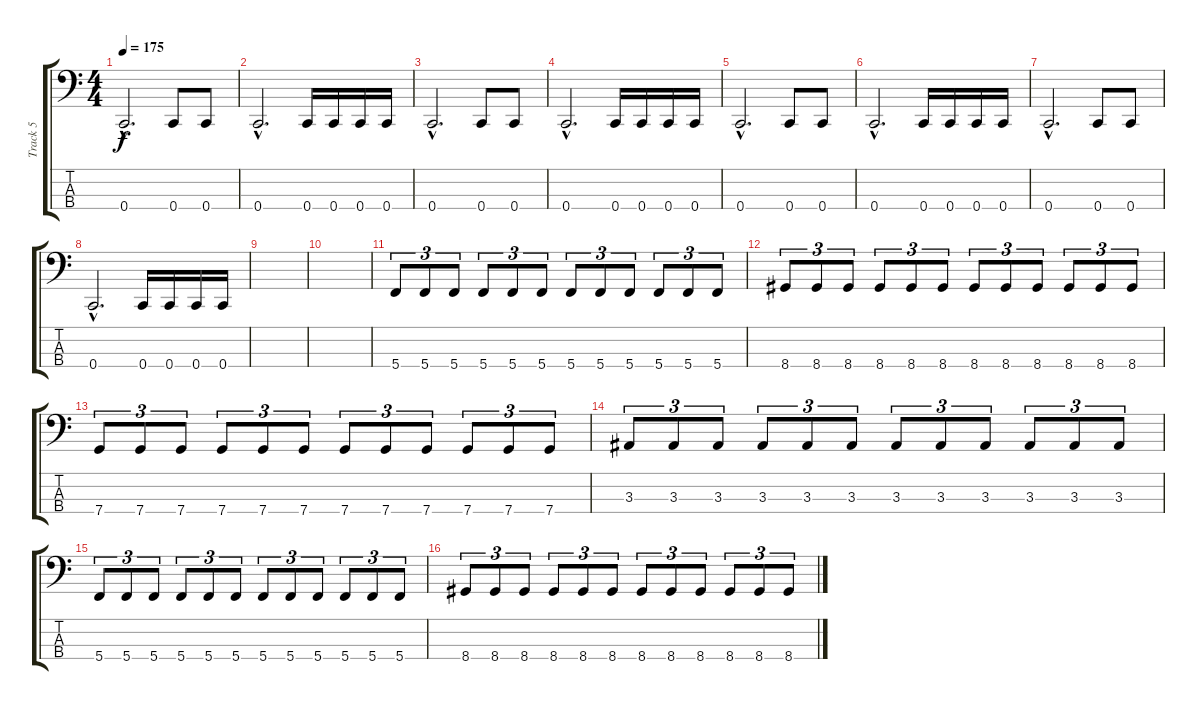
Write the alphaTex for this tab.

\track ("Track 5" "Track 5") {instrument electricbasspick}
\staff {score tabs}
\tuning (F2 C2 G1 C1) {hide}
\ts (4 4)
\tempo 175
\clef f4
\ks c
0.4{hac}.2{d dy f} 0.4.8 0.4.8 |
0.4{hac}.2{d} 0.4.16 0.4.16 0.4.16 0.4.16 |
0.4{hac}.2{d} 0.4.8 0.4.8 |
0.4{hac}.2{d} 0.4.16 0.4.16 0.4.16 0.4.16 |
0.4{hac}.2{d} 0.4.8 0.4.8 |
0.4{hac}.2{d} 0.4.16 0.4.16 0.4.16 0.4.16 |
0.4{hac}.2{d} 0.4.8 0.4.8 |
0.4{hac}.2{d} 0.4.16 0.4.16 0.4.16 0.4.16 |
|
|
5.4.8{tu (3 2)} 5.4.8{tu (3 2)} 5.4.8{tu (3 2)} 5.4.8{tu (3 2)} 5.4.8{tu (3 2)} 5.4.8{tu (3 2)} 5.4.8{tu (3 2)} 5.4.8{tu (3 2)} 5.4.8{tu (3 2)} 5.4.8{tu (3 2)} 5.4.8{tu (3 2)} 5.4.8{tu (3 2)} |
8.4.8{tu (3 2)} 8.4.8{tu (3 2)} 8.4.8{tu (3 2)} 8.4.8{tu (3 2)} 8.4.8{tu (3 2)} 8.4.8{tu (3 2)} 8.4.8{tu (3 2)} 8.4.8{tu (3 2)} 8.4.8{tu (3 2)} 8.4.8{tu (3 2)} 8.4.8{tu (3 2)} 8.4.8{tu (3 2)} |
7.4.8{tu (3 2)} 7.4.8{tu (3 2)} 7.4.8{tu (3 2)} 7.4.8{tu (3 2)} 7.4.8{tu (3 2)} 7.4.8{tu (3 2)} 7.4.8{tu (3 2)} 7.4.8{tu (3 2)} 7.4.8{tu (3 2)} 7.4.8{tu (3 2)} 7.4.8{tu (3 2)} 7.4.8{tu (3 2)} |
3.3.8{tu (3 2)} 3.3.8{tu (3 2)} 3.3.8{tu (3 2)} 3.3.8{tu (3 2)} 3.3.8{tu (3 2)} 3.3.8{tu (3 2)} 3.3.8{tu (3 2)} 3.3.8{tu (3 2)} 3.3.8{tu (3 2)} 3.3.8{tu (3 2)} 3.3.8{tu (3 2)} 3.3.8{tu (3 2)} |
5.4.8{tu (3 2)} 5.4.8{tu (3 2)} 5.4.8{tu (3 2)} 5.4.8{tu (3 2)} 5.4.8{tu (3 2)} 5.4.8{tu (3 2)} 5.4.8{tu (3 2)} 5.4.8{tu (3 2)} 5.4.8{tu (3 2)} 5.4.8{tu (3 2)} 5.4.8{tu (3 2)} 5.4.8{tu (3 2)} |
8.4.8{tu (3 2)} 8.4.8{tu (3 2)} 8.4.8{tu (3 2)} 8.4.8{tu (3 2)} 8.4.8{tu (3 2)} 8.4.8{tu (3 2)} 8.4.8{tu (3 2)} 8.4.8{tu (3 2)} 8.4.8{tu (3 2)} 8.4.8{tu (3 2)} 8.4.8{tu (3 2)} 8.4.8{tu (3 2)}
